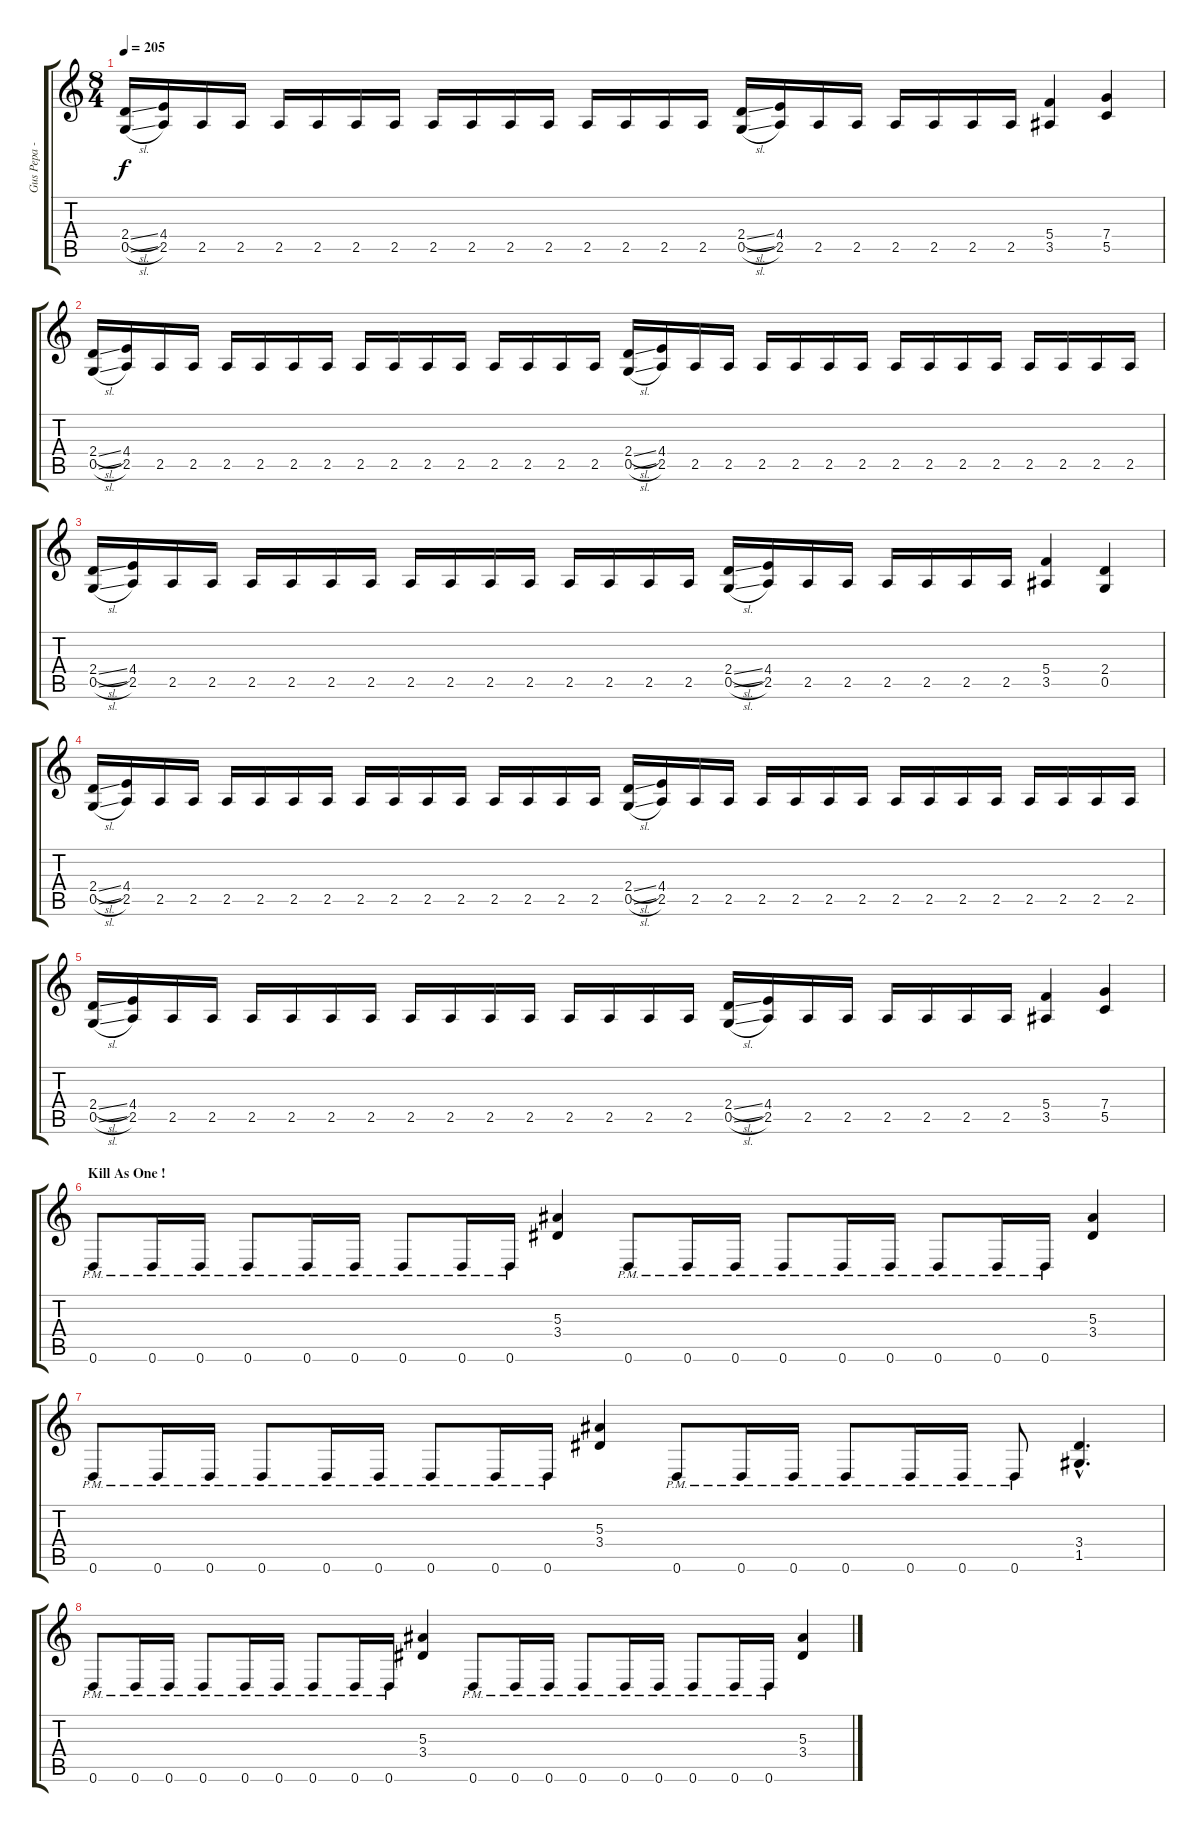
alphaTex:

\track ("Gus Pepa - Guitar" "Gus Pepa -") {instrument distortionguitar}
\staff {score tabs}
\tuning (D4 A3 F3 C3 G2 D2) {hide}
\ts (8 4)
\tempo 205
\clef g2
\ks c
(2.4{sl} 0.5{sl}).16{dy f} (4.4 2.5).16 2.5.16 2.5.16 2.5.16 2.5.16 2.5.16 2.5.16 2.5.16 2.5.16 2.5.16 2.5.16 2.5.16 2.5.16 2.5.16 2.5.16 (2.4{sl} 0.5{sl}).16 (4.4 2.5).16 2.5.16 2.5.16 2.5.16 2.5.16 2.5.16 2.5.16 (5.4 3.5).4 (7.4 5.5).4 |
(2.4{sl} 0.5{sl}).16 (4.4 2.5).16 2.5.16 2.5.16 2.5.16 2.5.16 2.5.16 2.5.16 2.5.16 2.5.16 2.5.16 2.5.16 2.5.16 2.5.16 2.5.16 2.5.16 (2.4{sl} 0.5{sl}).16 (4.4 2.5).16 2.5.16 2.5.16 2.5.16 2.5.16 2.5.16 2.5.16 2.5.16 2.5.16 2.5.16 2.5.16 2.5.16 2.5.16 2.5.16 2.5.16 |
(2.4{sl} 0.5{sl}).16 (4.4 2.5).16 2.5.16 2.5.16 2.5.16 2.5.16 2.5.16 2.5.16 2.5.16 2.5.16 2.5.16 2.5.16 2.5.16 2.5.16 2.5.16 2.5.16 (2.4{sl} 0.5{sl}).16 (4.4 2.5).16 2.5.16 2.5.16 2.5.16 2.5.16 2.5.16 2.5.16 (5.4 3.5).4 (2.4 0.5).4 |
(2.4{sl} 0.5{sl}).16 (4.4 2.5).16 2.5.16 2.5.16 2.5.16 2.5.16 2.5.16 2.5.16 2.5.16 2.5.16 2.5.16 2.5.16 2.5.16 2.5.16 2.5.16 2.5.16 (2.4{sl} 0.5{sl}).16 (4.4 2.5).16 2.5.16 2.5.16 2.5.16 2.5.16 2.5.16 2.5.16 2.5.16 2.5.16 2.5.16 2.5.16 2.5.16 2.5.16 2.5.16 2.5.16 |
(2.4{sl} 0.5{sl}).16 (4.4 2.5).16 2.5.16 2.5.16 2.5.16 2.5.16 2.5.16 2.5.16 2.5.16 2.5.16 2.5.16 2.5.16 2.5.16 2.5.16 2.5.16 2.5.16 (2.4{sl} 0.5{sl}).16 (4.4 2.5).16 2.5.16 2.5.16 2.5.16 2.5.16 2.5.16 2.5.16 (5.4 3.5).4 (7.4 5.5).4 |
\section ("" "Kill As One !")
0.6{pm}.8 0.6{pm}.16 0.6{pm}.16 0.6{pm}.8 0.6{pm}.16 0.6{pm}.16 0.6{pm}.8 0.6{pm}.16 0.6{pm}.16 (5.3 3.4).4 0.6{pm}.8 0.6{pm}.16 0.6{pm}.16 0.6{pm}.8 0.6{pm}.16 0.6{pm}.16 0.6{pm}.8 0.6{pm}.16 0.6{pm}.16 (5.3 3.4).4 |
0.6{pm}.8 0.6{pm}.16 0.6{pm}.16 0.6{pm}.8 0.6{pm}.16 0.6{pm}.16 0.6{pm}.8 0.6{pm}.16 0.6{pm}.16 (5.3 3.4).4 0.6{pm}.8 0.6{pm}.16 0.6{pm}.16 0.6{pm}.8 0.6{pm}.16 0.6{pm}.16 0.6{pm}.8 (3.4{hac} 1.5{hac}).4{d} |
0.6{pm}.8 0.6{pm}.16 0.6{pm}.16 0.6{pm}.8 0.6{pm}.16 0.6{pm}.16 0.6{pm}.8 0.6{pm}.16 0.6{pm}.16 (5.3 3.4).4 0.6{pm}.8 0.6{pm}.16 0.6{pm}.16 0.6{pm}.8 0.6{pm}.16 0.6{pm}.16 0.6{pm}.8 0.6{pm}.16 0.6{pm}.16 (5.3 3.4).4
